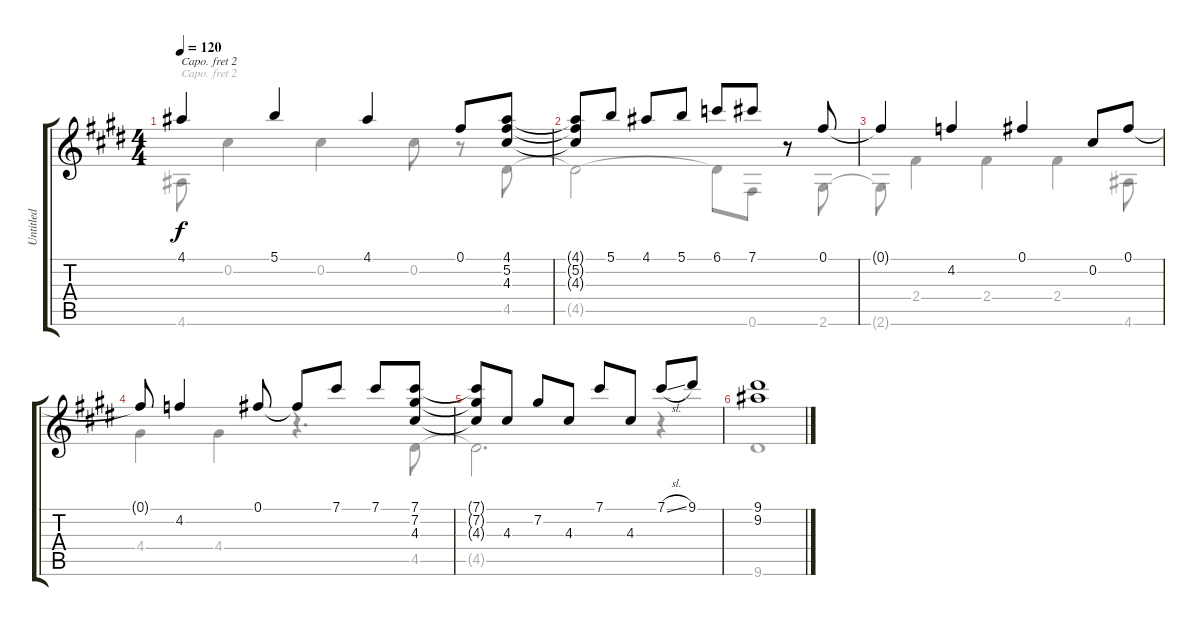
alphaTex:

\track ("Untitled" "Untitled") {instrument acousticguitarnylon}
\staff {score tabs}
\capo 2
\tuning (E4 B3 G3 D3 A2 E2) {hide}
\voice
\ts (4 4)
\tempo 120
\clef g2
\ks e
4.1{t}.4{dy f} 5.1.4 4.1.4 0.1.8 (4.1 5.2 4.3).8 |
(4.1{t} 5.2{t} 4.3{t}).8 5.1.8 4.1.8 5.1.8 6.1.8 7.1.8 r.8 0.1.8 |
0.1{t}.4 4.2.4 0.1.4 0.2.8 0.1.8 |
0.1{t}.8 4.2.4 0.1.8 0.1{t}.8 7.1.8 7.1.8 (7.1 7.2 4.3).8 |
(7.1{t} 7.2{t} 4.3{t}).8 4.3.8 7.2.8 4.3.8 7.1.8 4.3.8 7.1{sl}.8 9.1.8 |
(9.1 9.2).1
\voice
\clef g2
\ottava regular
\simile none
\ks e
4.6{t}.8{dy f} 0.2.4 0.2.4 0.2.8 r.8 4.5.8 |
4.5{t}.2 4.5{t}.8 0.6.8 r.8 2.6.8 |
2.6{t}.8 2.4.4 2.4.4 2.4.4 4.6.8 |
4.4.4 4.4.4 r.4{d} 4.5.8 |
4.5{t}.2{d} r.4 |
9.6.1
